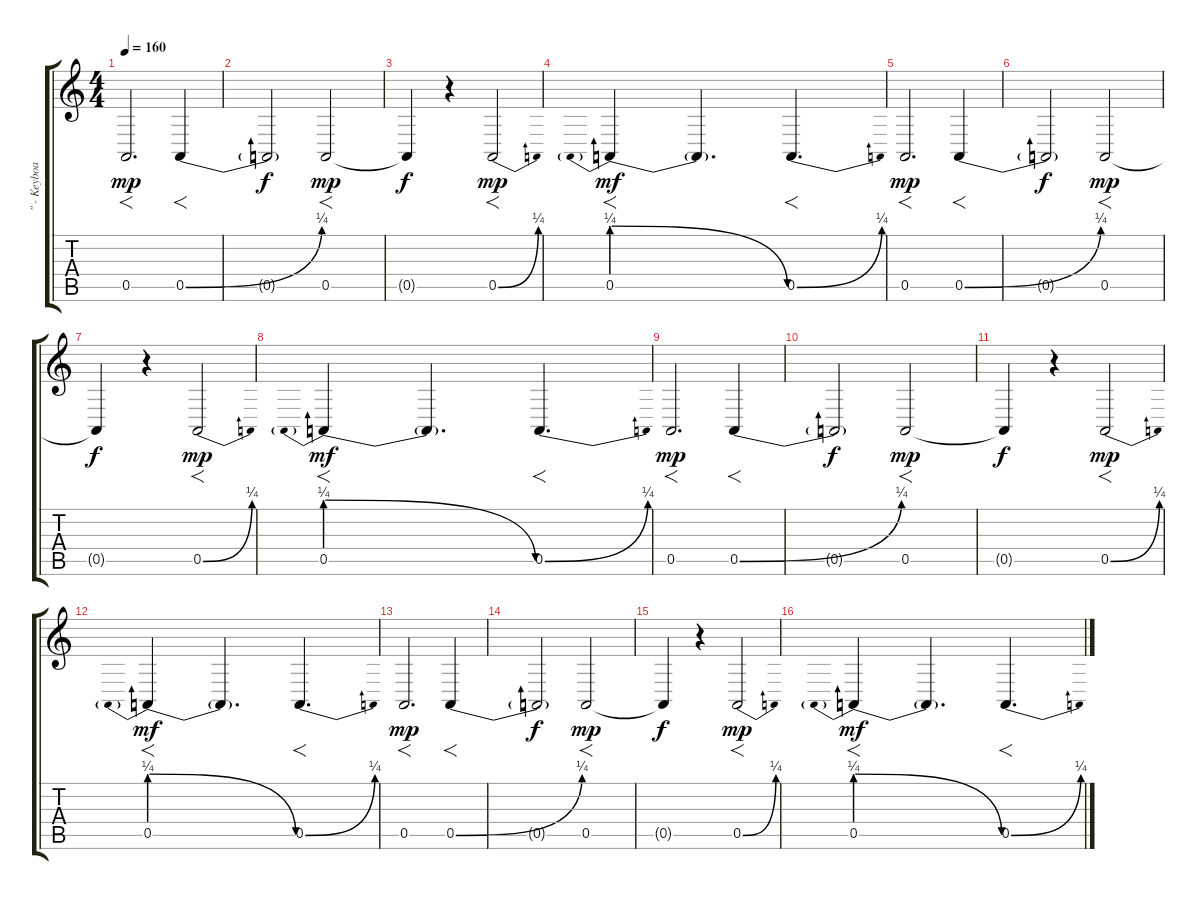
\track ("\" - Keyboard 2" "\" - Keyboa") {instrument synthbrass1}
\staff {score tabs}
\tuning (E4 B3 G3 D3 A2 D2) {hide}
\ts (4 4)
\tempo 160
\clef g2
\ks c
0.5.2{f d dy mp} 0.5{be (bend 0 0 60 1)}.4{f} |
0.5{t}.2{dy f} 0.5.2{f dy mp} |
0.5{t}.4{dy f} r.4 0.5{be (bend 0 0 60 1)}.2{f dy mp} |
0.5{be (prebendrelease 0 1 60 0)}.4{f dy mf} 0.5{t}.4{d} 0.5{be (bend 0 0 60 1)}.4{f d} |
0.5.2{f d dy mp} 0.5{be (bend 0 0 60 1)}.4{f} |
0.5{t}.2{dy f} 0.5.2{f dy mp} |
0.5{t}.4{dy f} r.4 0.5{be (bend 0 0 60 1)}.2{f dy mp} |
0.5{be (prebendrelease 0 1 60 0)}.4{f dy mf} 0.5{t}.4{d} 0.5{be (bend 0 0 60 1)}.4{f d} |
0.5.2{f d dy mp} 0.5{be (bend 0 0 60 1)}.4{f} |
0.5{t}.2{dy f} 0.5.2{f dy mp} |
0.5{t}.4{dy f} r.4 0.5{be (bend 0 0 60 1)}.2{f dy mp} |
0.5{be (prebendrelease 0 1 60 0)}.4{f dy mf} 0.5{t}.4{d} 0.5{be (bend 0 0 60 1)}.4{f d} |
0.5.2{f d dy mp} 0.5{be (bend 0 0 60 1)}.4{f} |
0.5{t}.2{dy f} 0.5.2{f dy mp} |
0.5{t}.4{dy f} r.4 0.5{be (bend 0 0 60 1)}.2{f dy mp} |
0.5{be (prebendrelease 0 1 60 0)}.4{f dy mf} 0.5{t}.4{d} 0.5{be (bend 0 0 60 1)}.4{f d}
